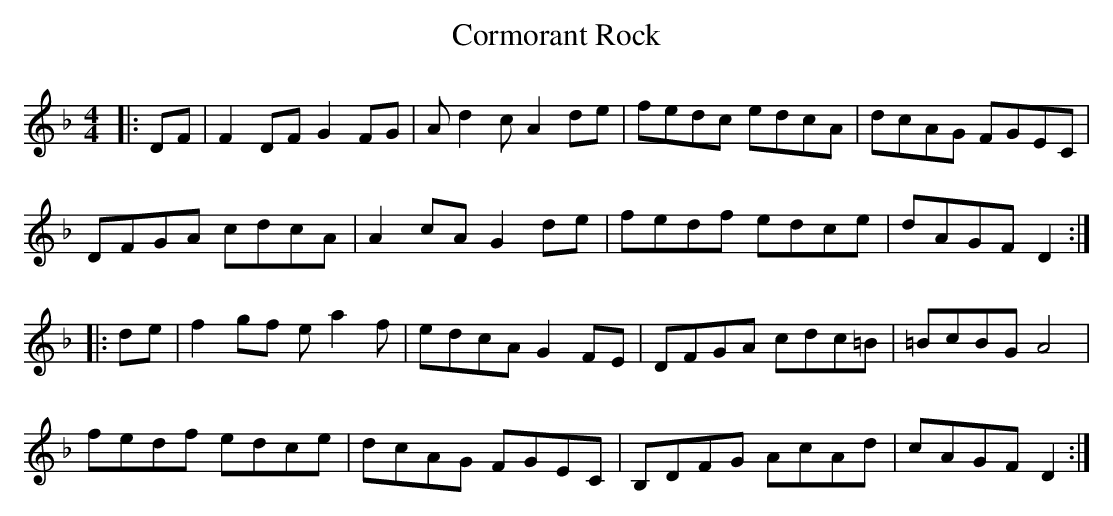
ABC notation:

X:1
T: Cormorant Rock
M: 4/4
L: 1/8
K: Dmin
|:DF|F2DF G2FG|Ad2c A2de|fedc edcA|dcAG FGEC|
DFGA cdcA|A2cA G2de|fedf edce|dAGF D2:|
|:de|f2gf ea2f|edcA G2FE|DFGA cdc=B|=BcBG A4|
fedf edce|dcAG FGEC|B,DFG AcAd|cAGF D2:|
